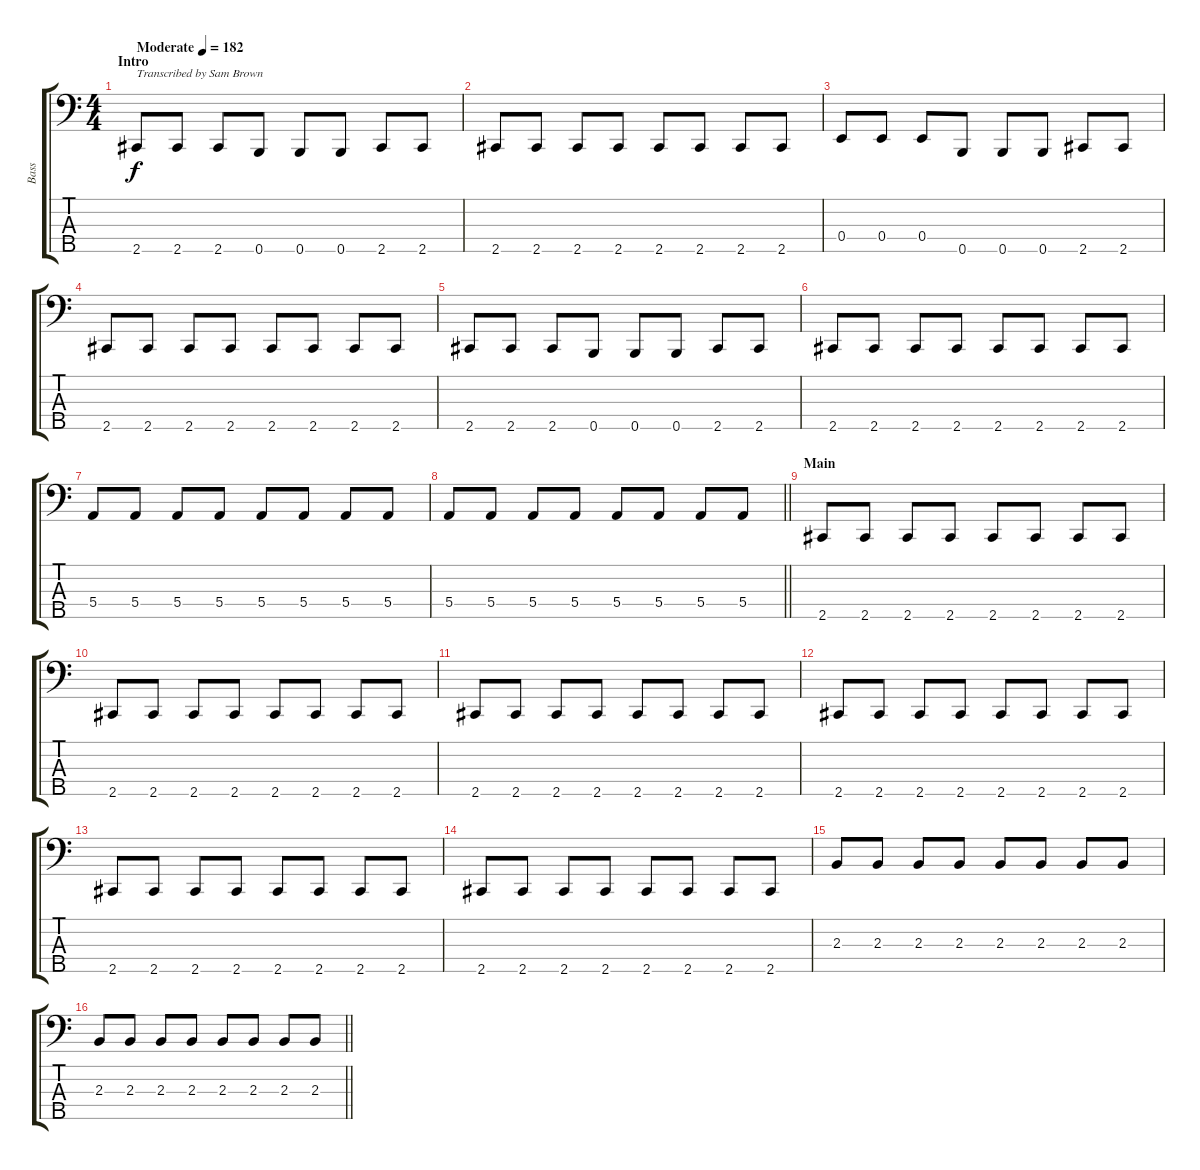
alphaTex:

\track ("Bass" "Bass") {instrument electricbassfinger}
\staff {score tabs}
\tuning (G2 D2 A1 E1 B0) {hide}
\ts (4 4)
\section ("" "Intro")
\tempo (182 "Moderate")
\clef f4
\ks c
2.5.8{txt "Transcribed by Sam Brown" dy f instrument electricbassfinger} 2.5.8 2.5.8 0.5.8 0.5.8 0.5.8 2.5.8 2.5.8 |
2.5.8 2.5.8 2.5.8 2.5.8 2.5.8 2.5.8 2.5.8 2.5.8 |
0.4.8 0.4.8 0.4.8 0.5.8 0.5.8 0.5.8 2.5.8 2.5.8 |
2.5.8 2.5.8 2.5.8 2.5.8 2.5.8 2.5.8 2.5.8 2.5.8 |
2.5.8 2.5.8 2.5.8 0.5.8 0.5.8 0.5.8 2.5.8 2.5.8 |
2.5.8 2.5.8 2.5.8 2.5.8 2.5.8 2.5.8 2.5.8 2.5.8 |
5.4.8 5.4.8 5.4.8 5.4.8 5.4.8 5.4.8 5.4.8 5.4.8 |
\barLineRight lightlight
5.4.8 5.4.8 5.4.8 5.4.8 5.4.8 5.4.8 5.4.8 5.4.8 |
\section ("" "Main")
2.5.8 2.5.8 2.5.8 2.5.8 2.5.8 2.5.8 2.5.8 2.5.8 |
2.5.8 2.5.8 2.5.8 2.5.8 2.5.8 2.5.8 2.5.8 2.5.8 |
2.5.8 2.5.8 2.5.8 2.5.8 2.5.8 2.5.8 2.5.8 2.5.8 |
2.5.8 2.5.8 2.5.8 2.5.8 2.5.8 2.5.8 2.5.8 2.5.8 |
2.5.8 2.5.8 2.5.8 2.5.8 2.5.8 2.5.8 2.5.8 2.5.8 |
2.5.8 2.5.8 2.5.8 2.5.8 2.5.8 2.5.8 2.5.8 2.5.8 |
2.3.8 2.3.8 2.3.8 2.3.8 2.3.8 2.3.8 2.3.8 2.3.8 |
\barLineRight lightlight
2.3.8 2.3.8 2.3.8 2.3.8 2.3.8 2.3.8 2.3.8 2.3.8
